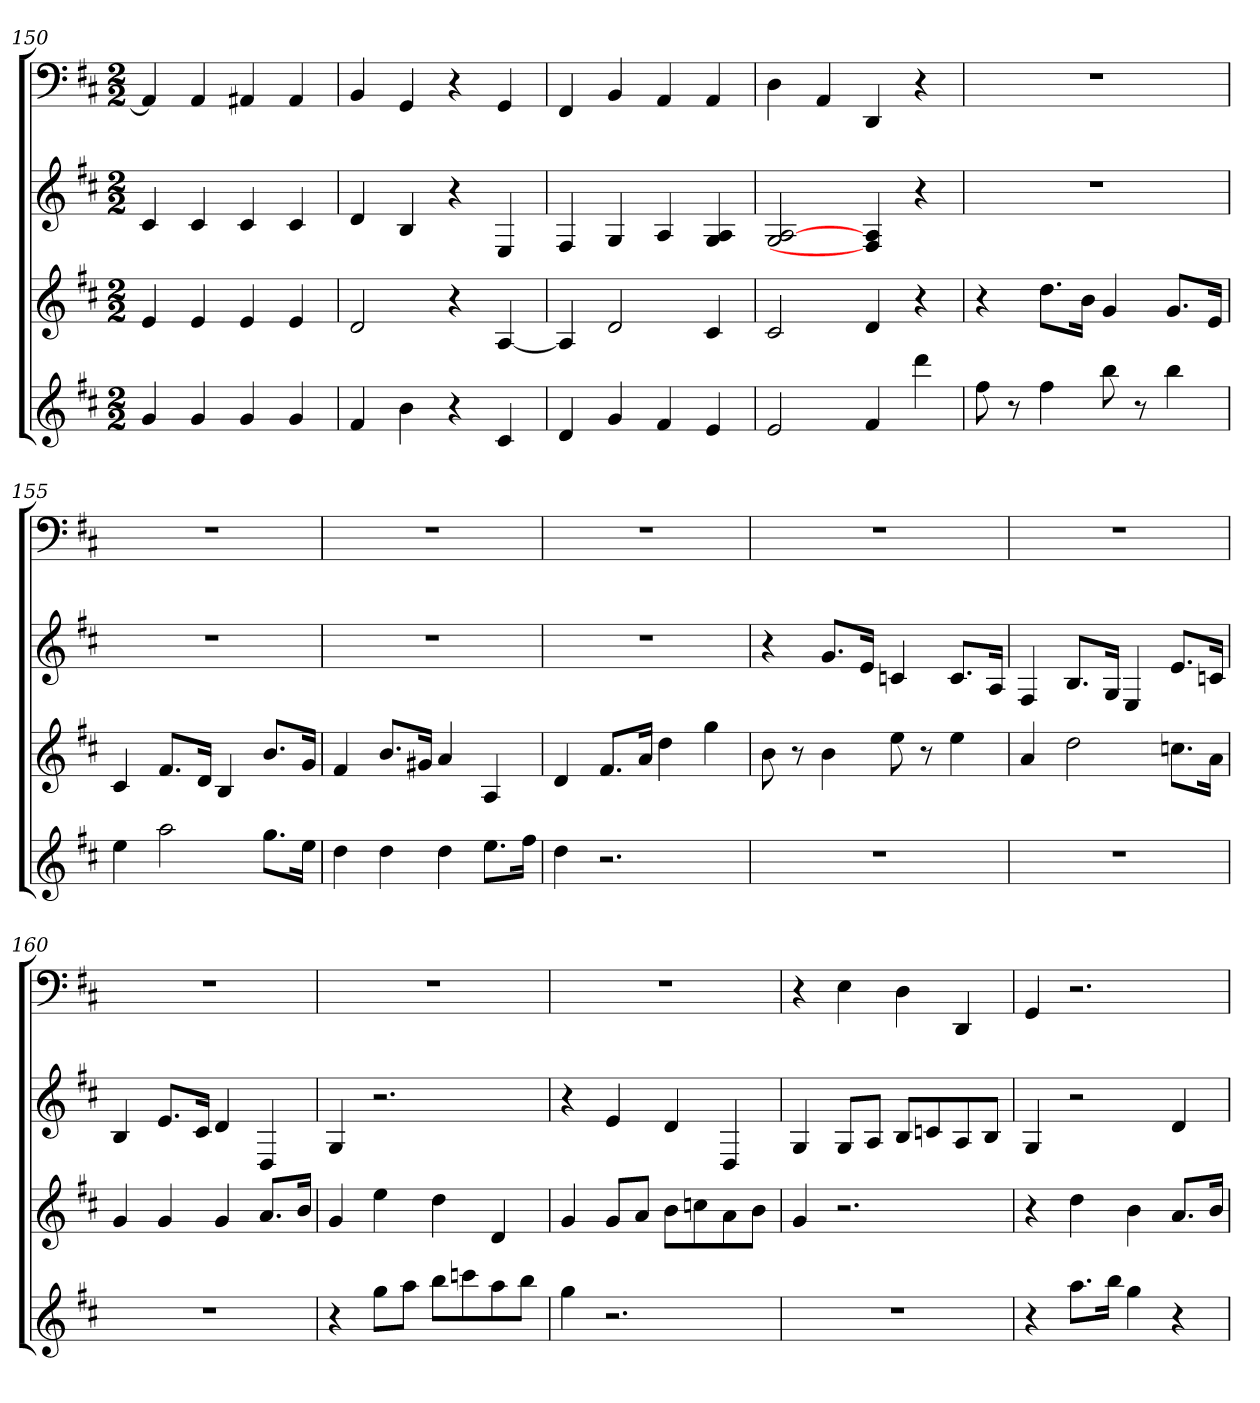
**kern	**kern	**kern	**kern
*part4	*part3	*part2	*part1
*staff4	*staff3	*staff2	*staff1
*k[f#c#]	*k[f#c#]	*k[f#c#]	*k[f#c#]
*D:	*D:	*D:	*D:
*M2/2	*M2/2	*M2/2	*M2/2
=150	=150	=150	=150
4g	4e	4c#	4AA]
4g	4e	4c#	4AA
4g	4e	4c#	4AA#X
4g	4e	4c#	4AA#
=151	=151	=151	=151
4f#	2d	4d	4BB
4b	.	4B	4GG
4r	4r	4r	4r
4c#	[4A	4E	4GG
=152	=152	=152	=152
4d	4A]	4F#	4FF#
4g	2d	4G	4BB
4f#	.	4A	4AA
4e	4c#	4G 4A	4AA
=153	=153	=153	=153
2e	2c#	2G [2A	4D
.	.	.	4AA
4f#	4d	4F#] 4A	4DD
4ddd	4r	4r	4r
=154	=154	=154	=154
8ff#	4r	1r	1r
8r	.	.	.
4ff#	8.ddL	.	.
.	16bJk	.	.
8bb	4g	.	.
8r	.	.	.
4bb	8.gL	.	.
.	16eJk	.	.
=155	=155	=155	=155
4ee	4c#	1r	1r
2aa	8.f#L	.	.
.	16dJk	.	.
.	4B	.	.
8.ggL	8.bL	.	.
16eeJk	16gJk	.	.
=156	=156	=156	=156
4dd	4f#	1r	1r
4dd	8.bL	.	.
.	16g#XJk	.	.
4dd	4a	.	.
8.eeL	4A	.	.
16ff#Jk	.	.	.
=157	=157	=157	=157
4dd	4d	1r	1r
2.r	8.f#L	.	.
.	16aJk	.	.
.	4dd	.	.
.	4gg	.	.
=158	=158	=158	=158
1r	8b	4r	1r
.	8r	.	.
.	4b	8.gL	.
.	.	16eJk	.
.	8ee	4cn	.
.	8r	.	.
.	4ee	8.cL	.
.	.	16AJk	.
=159	=159	=159	=159
1r	4a	4F#	1r
.	2dd	8.BL	.
.	.	16GJk	.
.	.	4E	.
.	8.ccnL	8.eL	.
.	16aJk	16cnJk	.
=160	=160	=160	=160
1r	4g	4B	1r
.	4g	8.eL	.
.	.	16c#Jk	.
.	4g	4d	.
.	8.aL	4D	.
.	16bJk	.	.
=161	=161	=161	=161
4r	4g	4G	1r
8ggL	4ee	2.r	.
8aaJ	.	.	.
8bbL	4dd	.	.
8cccn	.	.	.
8aa	4d	.	.
8bbJ	.	.	.
=162	=162	=162	=162
4gg	4g	4r	1r
2.r	8gL	4e	.
.	8aJ	.	.
.	8bL	4d	.
.	8ccn	.	.
.	8a	4D	.
.	8bJ	.	.
=163	=163	=163	=163
1r	4g	4G	4r
.	2.r	8GL	4E
.	.	8AJ	.
.	.	8BL	4D
.	.	8cn	.
.	.	8A	4DD
.	.	8BJ	.
=164	=164	=164	=164
4r	4r	4G	4GG
8.aaL	4dd	2r	2.r
16bbJk	.	.	.
4gg	4b	.	.
4r	8.aL	4d	.
.	16bJk	.	.
=	=	=	=
*-	*-	*-	*-
